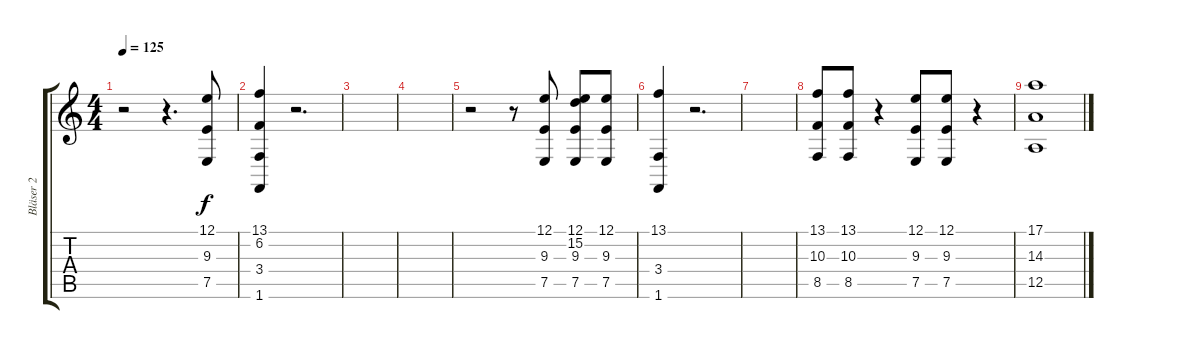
\track ("Bläser 2" "Bläser 2") {instrument synthbrass1}
\staff {score tabs}
\tuning (E4 B3 G3 D3 A2 E2) {hide}
\ts (4 4)
\tempo 125
\clef g2
\ks c
r.2{dy f instrument synthbrass1} r.4{d} (12.1 9.3 7.5).8 |
(13.1 6.2 3.4 1.6).4 r.2{d} |
|
|
r.2 r.8 (12.1 9.3 7.5).8 (12.1 15.2 9.3 7.5).8 (12.1 9.3 7.5).8 |
(13.1 3.4 1.6).4 r.2{d} |
|
(13.1 10.3 8.5).8 (13.1 10.3 8.5).8 r.4 (12.1 9.3 7.5).8 (12.1 9.3 7.5).8 r.4 |
(17.1 14.3 12.5).1
